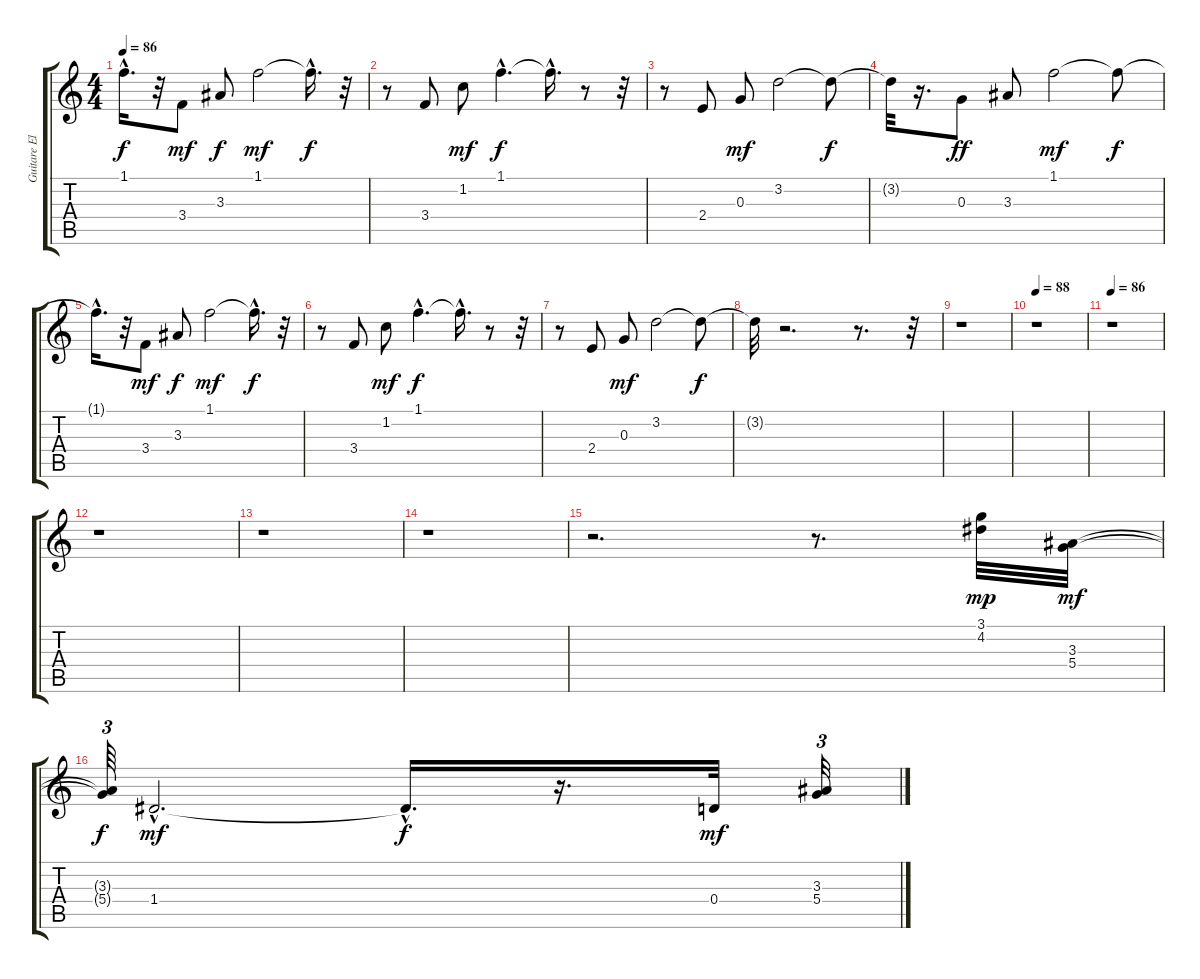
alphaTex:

\track ("Guitare Electrique" "Guitare El") {instrument electricguitarclean}
\staff {score tabs}
\tuning (E4 B3 G3 D3 A2 E2) {hide}
\ts (4 4)
\tempo 86
\clef g2
\ks c
1.1{hac t}.16{d dy f} r.32 3.4.8{dy mf} 3.3.8{dy f} 1.1.2{dy mf} 1.1{hac t}.16{d dy f} r.32 |
r.8 3.4.8 1.2.8{dy mf} 1.1{hac}.4{d dy f} 1.1{hac t}.16{d} r.8 r.32 |
r.8 2.4.8 0.3.8{dy mf} 3.2.2 3.2{t}.8{dy f} |
3.2{t}.32 r.16{d} 0.3.8{dy ff} 3.3.8 1.1.2{dy mf} 1.1{t}.8{dy f} |
1.1{hac t}.16{d} r.32 3.4.8{dy mf} 3.3.8{dy f} 1.1.2{dy mf} 1.1{hac t}.16{d dy f} r.32 |
r.8 3.4.8 1.2.8{dy mf} 1.1{hac}.4{d dy f} 1.1{hac t}.16{d} r.8 r.32 |
r.8 2.4.8 0.3.8{dy mf} 3.2.2 3.2{t}.8{dy f} |
3.2{t}.32 r.2{d} r.8{d} r.32 |
r.1 |
\tempo 88
r.1 |
\tempo 86
r.1 |
r.1 |
r.1 |
r.1 |
r.2{d} r.8{d} (3.1 4.2).32{dy mp} (3.3 5.4).32{dy mf} |
(3.3{t} 5.4{t}).64{tu (3 2) dy f} 1.4{hac}.2{d dy mf} 1.4{hac t}.16{d dy f} r.16{d} 0.4.32{dy mf} (3.3 5.4).32{tu (3 2)}
